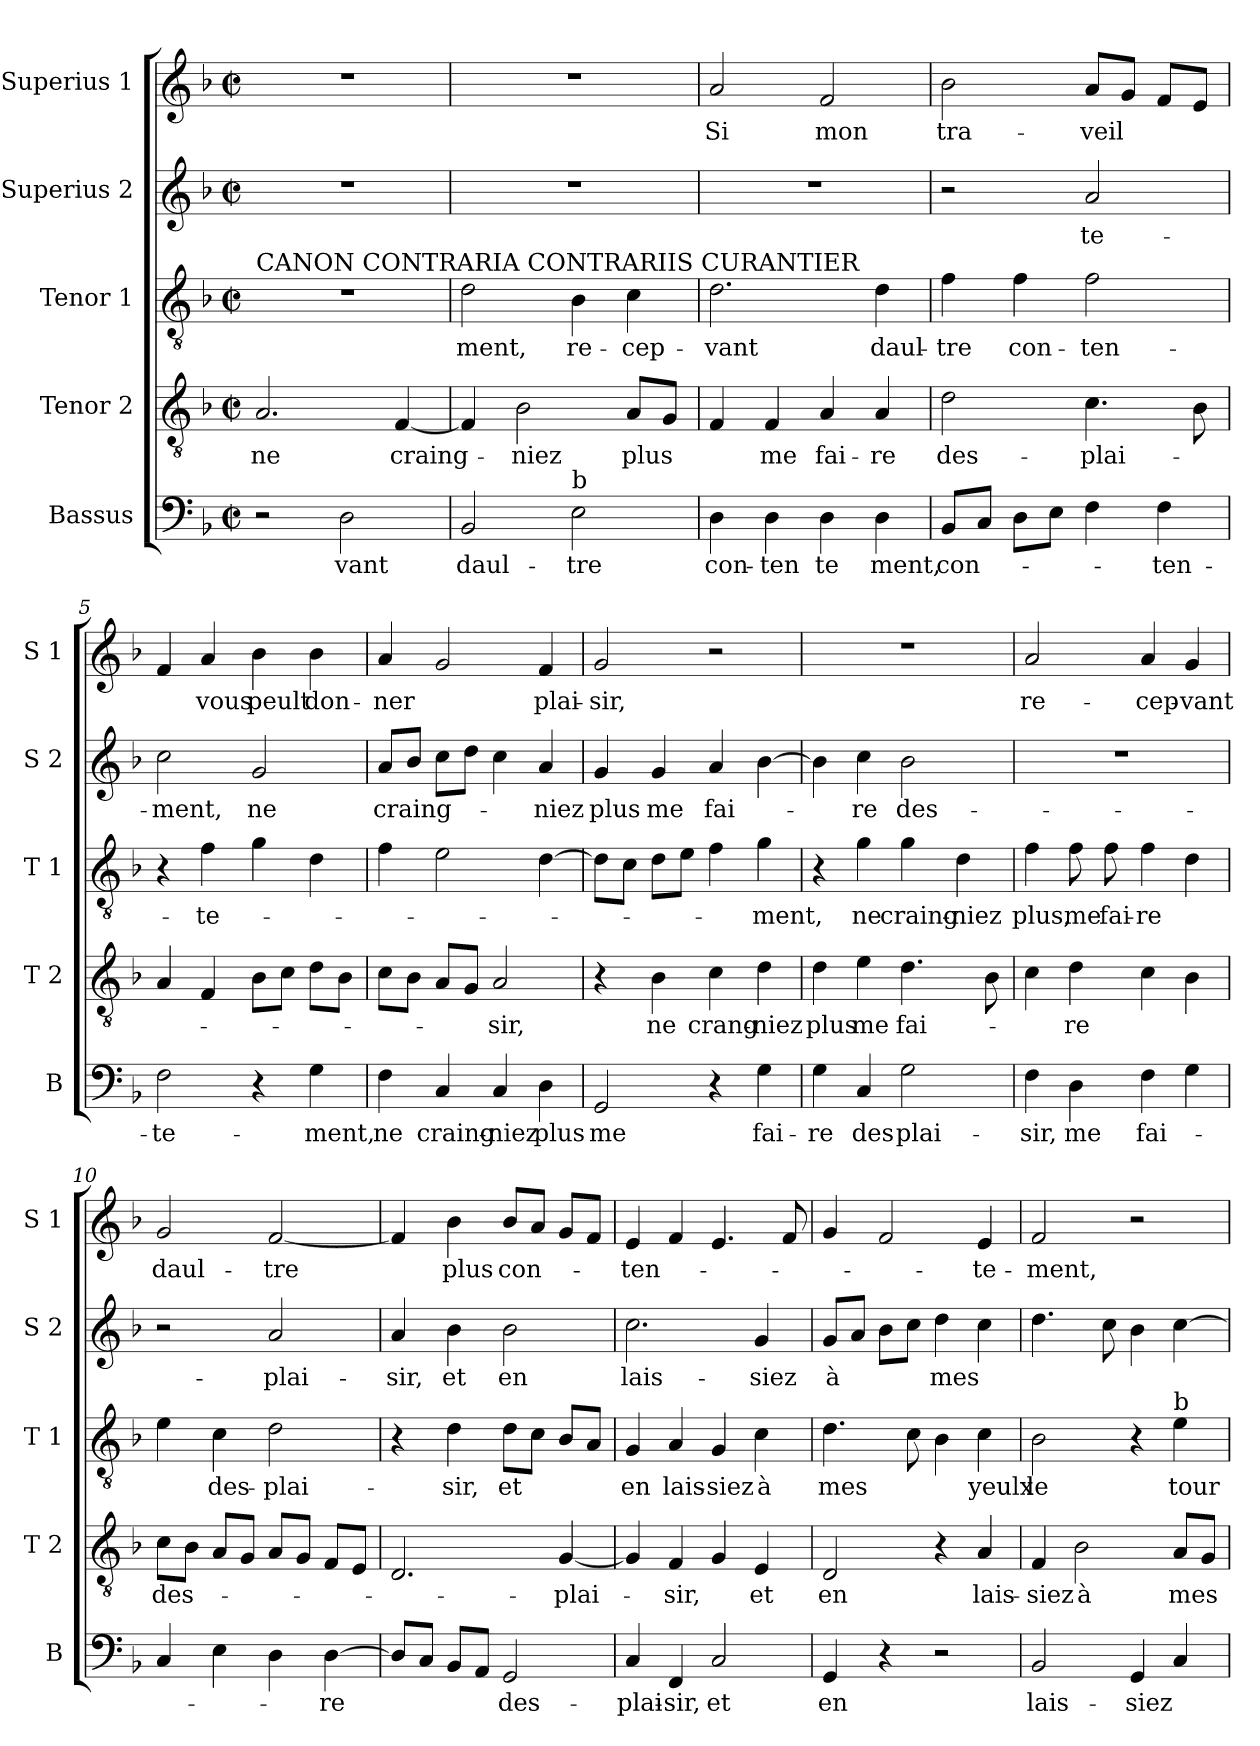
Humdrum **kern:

**kern	**text	**kern	**text	**kern	**text	**kern	**text	**kern	**text
*part5	*part5	*part4	*part4	*part3	*part3	*part2	*part2	*part1	*part1
*staff5	*staff5	*staff4	*staff4	*staff3	*staff3	*staff2	*staff2	*staff1	*staff1
*I"Bassus	*	*I"Tenor 2	*	*I"Tenor 1	*	*I"Superius 2	*	*I"Superius 1	*
*I'B	*	*I'T 2	*	*I'T 1	*	*I'S 2	*	*I'S 1	*
*clefF4	*	*clefGv2	*	*clefGv2	*	*clefG2	*	*clefG2	*
*k[b-]	*	*k[b-]	*	*k[b-]	*	*k[b-]	*	*k[b-]	*
*F:	*	*F:	*	*F:	*	*F:	*	*F:	*
*M2/2	*	*M2/2	*	*M2/2	*	*M2/2	*	*M2/2	*
*met(c|)	*	*met(c|)	*	*met(c|)	*	*met(c|)	*	*met(c|)	*
=1	=1	=1	=1	=1	=1	=1	=1	=1	=1
!	!	!	!	!LO:TX:a:t=CANON CONTRARIA CONTRARIIS CURANTIER	!	!	!	!	!
2r	.	2.A/	ne	1r	.	1r	.	1r	.
2D\	vant	.	.	.	.	.	.	.	.
.	.	[4F/	craing-	.	.	.	.	.	.
=2	=2	=2	=2	=2	=2	=2	=2	=2	=2
2BB-/	daul-	4F/]	.	2d\	ment,	1r	.	1r	.
.	.	2B-\	-niez	.	.	.	.	.	.
!LO:TX:a:t=b	!	!	!	!	!	!	!	!	!
2E\	-tre	.	.	4B-\	re-	.	.	.	.
.	.	8A/L	plus	4c\	-cep-	.	.	.	.
.	.	8G/J	.	.	.	.	.	.	.
=3	=3	=3	=3	=3	=3	=3	=3	=3	=3
4D\	con-	4F/	.	2.d\	-vant	1r	.	2a/	Si
4D\	-ten	4F/	me	.	.	.	.	.	.
4D\	te	4A/	fai-	.	.	.	.	2f/	mon
4D\	ment,	4A/	-re	4d\	daul-	.	.	.	.
=4	=4	=4	=4	=4	=4	=4	=4	=4	=4
8BB-/L	con-	2d\	des-	4f\	-tre	2r	.	2b-\	tra-
8C/J	.	.	.	.	.	.	.	.	.
8D\L	.	.	.	4f\	con-	.	.	.	.
8E\J	.	.	.	.	.	.	.	.	.
4F\	.	4.c\	-plai-	2f\	-ten-	2a/	te-	8a/L	-veil
.	.	.	.	.	.	.	.	8g/J	.
4F\	-ten-	.	.	.	.	.	.	8f/L	.
.	.	8B-\	.	.	.	.	.	8e/J	.
=5	=5	=5	=5	=5	=5	=5	=5	=5	=5
2F\	-te-	4A/	.	4r	.	2cc\	-ment,	4f/	.
.	.	4F/	.	4f\	-te-	.	.	4a/	vous
4r	.	8B-\L	.	4g\	.	2g/	ne	4b-\	peult
.	.	8c\J	.	.	.	.	.	.	.
4G\	-ment,	8d\L	.	4d\	.	.	.	4b-\	don-
.	.	8B-\J	.	.	.	.	.	.	.
!!LO:LB:g=z
=6	=6	=6	=6	=6	=6	=6	=6	=6	=6
4F\	ne	8c\L	.	4f\	.	8a/L	craing-	4a/	-ner
.	.	8B-\J	.	.	.	8b-/J	.	.	.
4C/	craing-	8A/L	.	2e\	.	8cc\L	.	2g/	.
.	.	8G/J	.	.	.	8dd\J	.	.	.
4C/	-niez	2A/	-sir,	.	.	4cc\	.	.	.
4D\	plus	.	.	[4d\	.	4a/	-niez	4f/	plai-
=7	=7	=7	=7	=7	=7	=7	=7	=7	=7
2GG/	me	4r	.	8d\L]	.	4g/	plus	2g/	-sir,
.	.	.	.	8c\J	.	.	.	.	.
.	.	4B-\	ne	8d\L	.	4g/	me	.	.
.	.	.	.	8e\J	.	.	.	.	.
4r	.	4c\	crang-	4f\	.	4a/	fai-	2r	.
4G\	fai-	4d\	-niez	4g\	-ment,	[4b-\	.	.	.
=8	=8	=8	=8	=8	=8	=8	=8	=8	=8
4G\	-re	4d\	plus	4r	.	4b-\]	.	1r	.
4C/	des	4e\	me	4g\	ne	4cc\	-re	.	.
2G\	plai-	4.d\	fai-	4g\	craing-	2b-\	des-	.	.
.	.	.	.	4d\	-niez	.	.	.	.
.	.	8B-\	.	.	.	.	.	.	.
=9	=9	=9	=9	=9	=9	=9	=9	=9	=9
4F\	-sir,	4c\	.	4f\	plus,	1r	.	2a/	re-
4D\	me	4d\	-re	8f\	me	.	.	.	.
.	.	.	.	8f\	fai-	.	.	.	.
4F\	fai-	4c\	.	4f\	-re	.	.	4a/	-cep-
4G\	.	4B-\	.	4d\	.	.	.	4g/	-vant
=10	=10	=10	=10	=10	=10	=10	=10	=10	=10
4C/	.	8c\L	des-	4e\	.	2r	.	2g/	daul-
.	.	8B-\J	.	.	.	.	.	.	.
4E\	.	8A/L	.	4c\	des-	.	.	.	.
.	.	8G/J	.	.	.	.	.	.	.
4D\	.	8A/L	.	2d\	-plai-	2a/	-plai-	[2f/	-tre
.	.	8G/J	.	.	.	.	.	.	.
[4D\	-re	8F/L	.	.	.	.	.	.	.
.	.	8E/J	.	.	.	.	.	.	.
!!LO:PB:g=z
=11	=11	=11	=11	=11	=11	=11	=11	=11	=11
8D/L]	.	2.D/	.	4r	.	4a/	-sir,	4f/]	.
8C/J	.	.	.	.	.	.	.	.	.
8BB-/L	.	.	.	4d\	-sir,	4b-\	et	4b-\	plus
8AA/J	.	.	.	.	.	.	.	.	.
2GG/	des-	.	.	8d\L	et	2b-\	en	8b-/L	con-
.	.	.	.	8c\J	.	.	.	8a/J	.
.	.	[4G/	-plai-	8B-/L	.	.	.	8g/L	.
.	.	.	.	8A/J	.	.	.	8f/J	.
=12	=12	=12	=12	=12	=12	=12	=12	=12	=12
4C/	-plai-	4G/]	.	4G/	en	2.cc\	lais-	4e/	-ten-
4FF/	-sir,	4F/	-sir,	4A/	lais-	.	.	4f/	.
2C/	et	4G/	.	4G/	-siez	.	.	4.e/	.
.	.	4E/	et	4c\	à	4g/	-siez	.	.
.	.	.	.	.	.	.	.	8f/	.
=13	=13	=13	=13	=13	=13	=13	=13	=13	=13
4GG/	en	2D/	en	4.d\	mes	8g/L	à	4g/	.
.	.	.	.	.	.	8a/J	.	.	.
4r	.	.	.	.	.	8b-\L	.	2f/	.
.	.	.	.	8c\	.	8cc\J	.	.	.
2r	.	4r	.	4B-\	.	4dd\	mes	.	.
.	.	4A/	lais-	4c\	yeulx	4cc\	.	4e/	-te-
=14	=14	=14	=14	=14	=14	=14	=14	=14	=14
2BB-/	lais-	4F/	-siez	2B-\	le	4.dd\	.	2f/	-ment,
.	.	2B-\	à	.	.	.	.	.	.
.	.	.	.	.	.	8cc\	.	.	.
4GG/	-siez	.	.	4r	.	4b-\	.	2r	.
!	!	!	!	!LO:TX:a:t=b	!	!	!	!	!
4C/	.	8A/L	mes	4e\	tour-	[4cc\	.	.	.
.	.	8G/J	.	.	.	.	.	.	.
=	=	=	=	=	=	=	=	=	=
*-	*-	*-	*-	*-	*-	*-	*-	*-	*-
